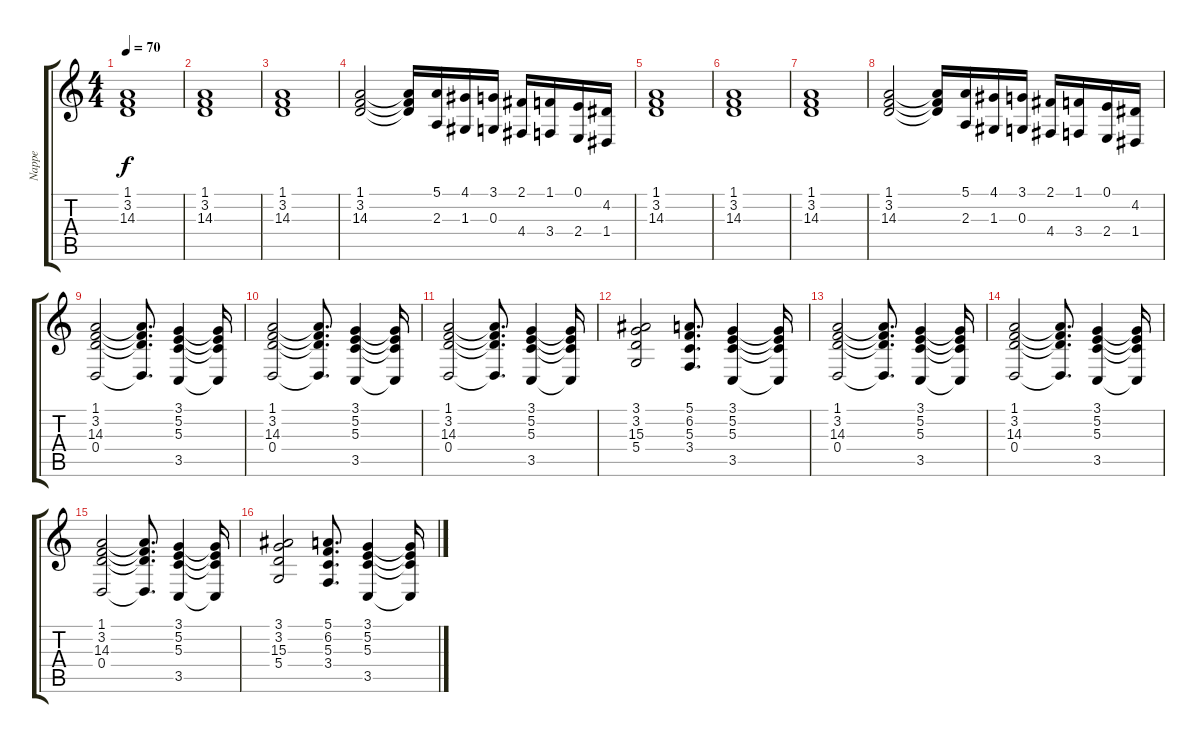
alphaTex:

\track ("Nappe" "Nappe") {instrument stringensemble1}
\staff {score tabs}
\tuning (E4 B3 G3 D3 A2 E2) {hide}
\ts (4 4)
\tempo 70
\clef g2
\ks c
(1.1 3.2 14.3).1{dy f} |
(1.1 3.2 14.3).1 |
(1.1 3.2 14.3).1 |
(1.1 3.2 14.3).2 (1.1{t} 3.2{t} 14.3{t}).16 (5.1 2.3).16 (4.1 1.3).16 (3.1 0.3).16 (2.1 4.4).16 (1.1 3.4).16 (0.1 2.4).16 (4.2 1.4).16 |
(1.1 3.2 14.3).1 |
(1.1 3.2 14.3).1 |
(1.1 3.2 14.3).1 |
(1.1 3.2 14.3).2 (1.1{t} 3.2{t} 14.3{t}).16 (5.1 2.3).16 (4.1 1.3).16 (3.1 0.3).16 (2.1 4.4).16 (1.1 3.4).16 (0.1 2.4).16 (4.2 1.4).16 |
(1.1 3.2 14.3 0.4).2 (1.1{t} 3.2{t} 14.3{t} 0.4{t}).8{d} (3.1 5.2 5.3 3.5).4 (3.1{t} 5.2{t} 5.3{t} 3.5{t}).16 |
(1.1 3.2 14.3 0.4).2 (1.1{t} 3.2{t} 14.3{t} 0.4{t}).8{d} (3.1 5.2 5.3 3.5).4 (3.1{t} 5.2{t} 5.3{t} 3.5{t}).16 |
(1.1 3.2 14.3 0.4).2 (1.1{t} 3.2{t} 14.3{t} 0.4{t}).8{d} (3.1 5.2 5.3 3.5).4 (3.1{t} 5.2{t} 5.3{t} 3.5{t}).16 |
(3.1 3.2 15.3 5.4).2 (5.1 6.2 5.3 3.4).8{d} (3.1 5.2 5.3 3.5).4 (3.1{t} 5.2{t} 5.3{t} 3.5{t}).16 |
(1.1 3.2 14.3 0.4).2 (1.1{t} 3.2{t} 14.3{t} 0.4{t}).8{d} (3.1 5.2 5.3 3.5).4 (3.1{t} 5.2{t} 5.3{t} 3.5{t}).16 |
(1.1 3.2 14.3 0.4).2 (1.1{t} 3.2{t} 14.3{t} 0.4{t}).8{d} (3.1 5.2 5.3 3.5).4 (3.1{t} 5.2{t} 5.3{t} 3.5{t}).16 |
(1.1 3.2 14.3 0.4).2 (1.1{t} 3.2{t} 14.3{t} 0.4{t}).8{d} (3.1 5.2 5.3 3.5).4 (3.1{t} 5.2{t} 5.3{t} 3.5{t}).16 |
(3.1 3.2 15.3 5.4).2 (5.1 6.2 5.3 3.4).8{d} (3.1 5.2 5.3 3.5).4 (3.1{t} 5.2{t} 5.3{t} 3.5{t}).16
